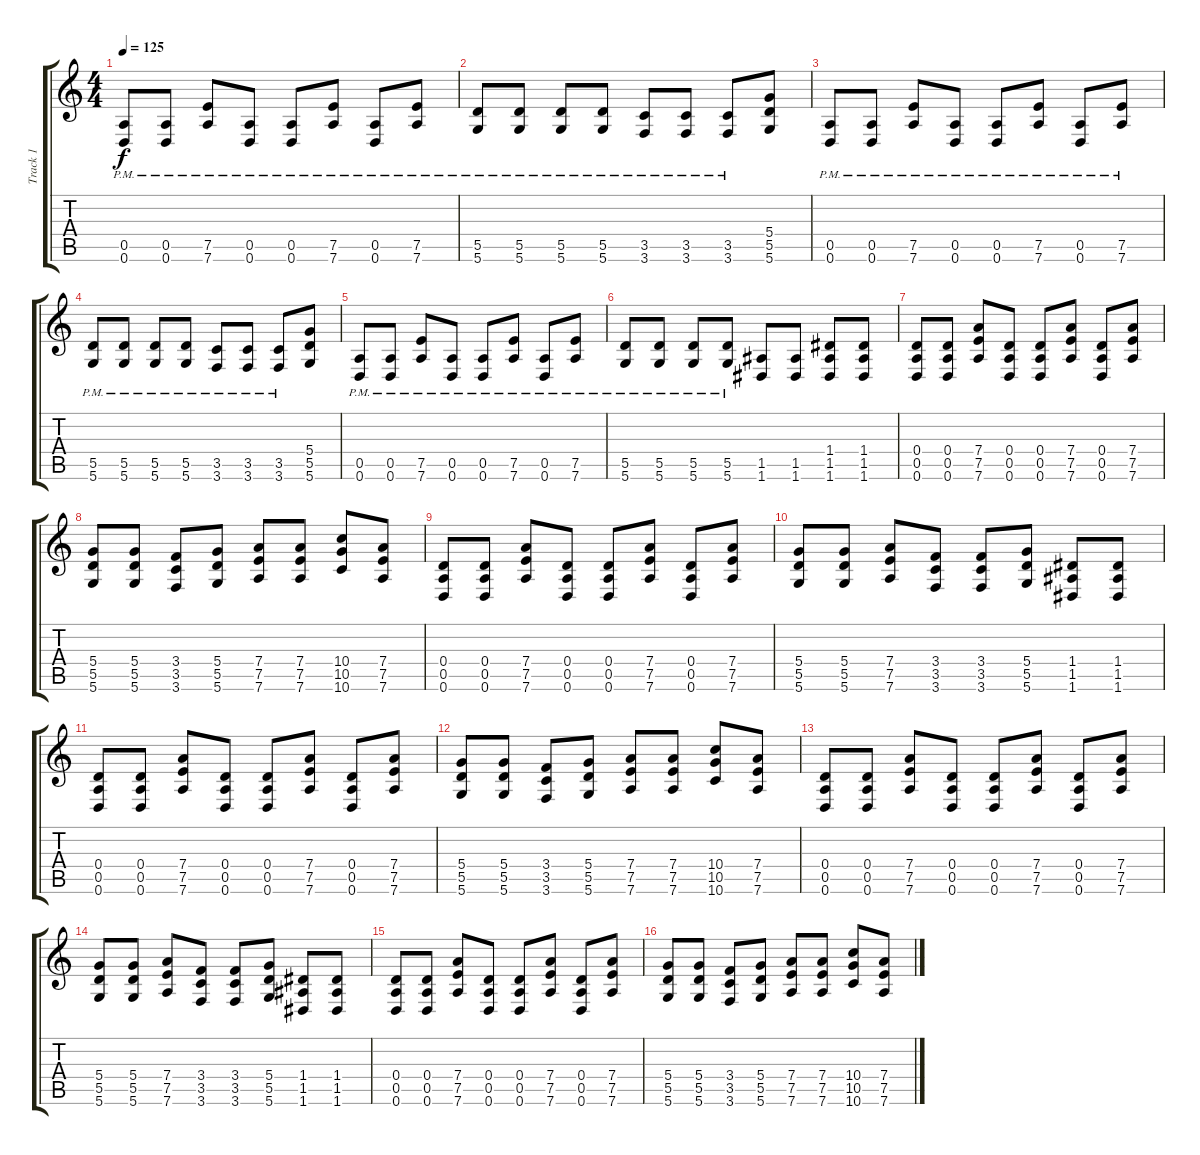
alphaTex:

\track ("Track 1" "Track 1") {instrument overdrivenguitar}
\staff {score tabs}
\tuning (E4 B3 G3 D3 A2 D2) {hide}
\ts (4 4)
\tempo 125
\clef g2
\ks c
(0.5{pm} 0.6{pm}).8{dy f} (0.5{pm} 0.6{pm}).8 (7.5{pm} 7.6{pm}).8 (0.5{pm} 0.6{pm}).8 (0.5{pm} 0.6{pm}).8 (7.5{pm} 7.6{pm}).8 (0.5{pm} 0.6{pm}).8 (7.5{pm} 7.6{pm}).8 |
(5.5{pm} 5.6{pm}).8 (5.5{pm} 5.6{pm}).8 (5.5{pm} 5.6{pm}).8 (5.5{pm} 5.6{pm}).8 (3.5{pm} 3.6{pm}).8 (3.5{pm} 3.6{pm}).8 (3.5{pm} 3.6{pm}).8 (5.4 5.5 5.6).8 |
(0.5{pm} 0.6{pm}).8 (0.5{pm} 0.6{pm}).8 (7.5{pm} 7.6{pm}).8 (0.5{pm} 0.6{pm}).8 (0.5{pm} 0.6{pm}).8 (7.5{pm} 7.6{pm}).8 (0.5{pm} 0.6{pm}).8 (7.5{pm} 7.6{pm}).8 |
(5.5{pm} 5.6{pm}).8 (5.5{pm} 5.6{pm}).8 (5.5{pm} 5.6{pm}).8 (5.5{pm} 5.6{pm}).8 (3.5{pm} 3.6{pm}).8 (3.5{pm} 3.6{pm}).8 (3.5{pm} 3.6{pm}).8 (5.4 5.5 5.6).8 |
(0.5{pm} 0.6{pm}).8 (0.5{pm} 0.6{pm}).8 (7.5{pm} 7.6{pm}).8 (0.5{pm} 0.6{pm}).8 (0.5{pm} 0.6{pm}).8 (7.5{pm} 7.6{pm}).8 (0.5{pm} 0.6{pm}).8 (7.5{pm} 7.6{pm}).8 |
(5.5{pm} 5.6{pm}).8 (5.5{pm} 5.6{pm}).8 (5.5{pm} 5.6{pm}).8 (5.5{pm} 5.6{pm}).8 (1.5 1.6).8 (1.5 1.6).8 (1.4 1.5 1.6).8 (1.4 1.5 1.6).8 |
(0.4 0.5 0.6).8 (0.4 0.5 0.6).8 (7.4 7.5 7.6).8 (0.4 0.5 0.6).8 (0.4 0.5 0.6).8 (7.4 7.5 7.6).8 (0.4 0.5 0.6).8 (7.4 7.5 7.6).8 |
(5.4 5.5 5.6).8 (5.4 5.5 5.6).8 (3.4 3.5 3.6).8 (5.4 5.5 5.6).8 (7.4 7.5 7.6).8 (7.4 7.5 7.6).8 (10.4 10.5 10.6).8 (7.4 7.5 7.6).8 |
(0.4 0.5 0.6).8 (0.4 0.5 0.6).8 (7.4 7.5 7.6).8 (0.4 0.5 0.6).8 (0.4 0.5 0.6).8 (7.4 7.5 7.6).8 (0.4 0.5 0.6).8 (7.4 7.5 7.6).8 |
(5.4 5.5 5.6).8 (5.4 5.5 5.6).8 (7.4 7.5 7.6).8 (3.4 3.5 3.6).8 (3.4 3.5 3.6).8 (5.4 5.5 5.6).8 (1.4 1.5 1.6).8 (1.4 1.5 1.6).8 |
(0.4 0.5 0.6).8 (0.4 0.5 0.6).8 (7.4 7.5 7.6).8 (0.4 0.5 0.6).8 (0.4 0.5 0.6).8 (7.4 7.5 7.6).8 (0.4 0.5 0.6).8 (7.4 7.5 7.6).8 |
(5.4 5.5 5.6).8 (5.4 5.5 5.6).8 (3.4 3.5 3.6).8 (5.4 5.5 5.6).8 (7.4 7.5 7.6).8 (7.4 7.5 7.6).8 (10.4 10.5 10.6).8 (7.4 7.5 7.6).8 |
(0.4 0.5 0.6).8 (0.4 0.5 0.6).8 (7.4 7.5 7.6).8 (0.4 0.5 0.6).8 (0.4 0.5 0.6).8 (7.4 7.5 7.6).8 (0.4 0.5 0.6).8 (7.4 7.5 7.6).8 |
(5.4 5.5 5.6).8 (5.4 5.5 5.6).8 (7.4 7.5 7.6).8 (3.4 3.5 3.6).8 (3.4 3.5 3.6).8 (5.4 5.5 5.6).8 (1.4 1.5 1.6).8 (1.4 1.5 1.6).8 |
(0.4 0.5 0.6).8 (0.4 0.5 0.6).8 (7.4 7.5 7.6).8 (0.4 0.5 0.6).8 (0.4 0.5 0.6).8 (7.4 7.5 7.6).8 (0.4 0.5 0.6).8 (7.4 7.5 7.6).8 |
(5.4 5.5 5.6).8 (5.4 5.5 5.6).8 (3.4 3.5 3.6).8 (5.4 5.5 5.6).8 (7.4 7.5 7.6).8 (7.4 7.5 7.6).8 (10.4 10.5 10.6).8 (7.4 7.5 7.6).8
